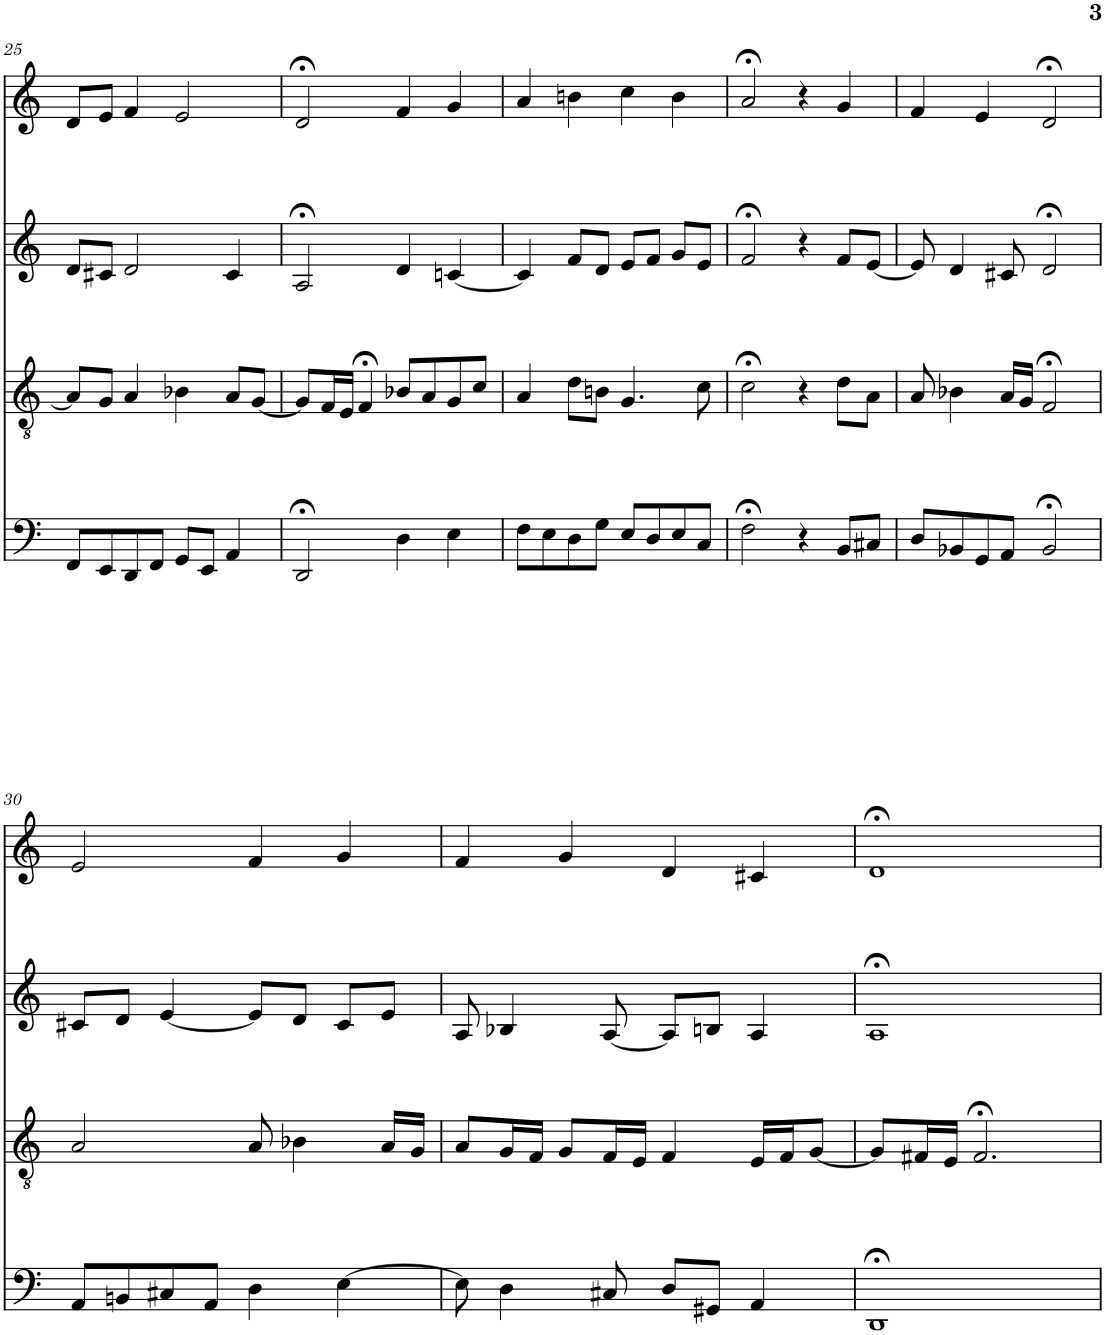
**kern	**kern	**kern	**kern
*part4	*part3	*part2	*part1
*staff4	*staff3	*staff2	*staff1
*I"bass	*I"tenor	*I"alto	*I"soprn
!!LO:PB:g=z
*clefF4	*clefGv2	*clefG2	*clefG2
*k[]	*k[]	*k[]	*k[]
*M4/4	*M4/4	*M4/4	*M4/4
=25	=25	=25	=25
8FF/L	8A/L]	8d/L	8d/L
8EE/	8G/J	8c#X/J	8e/J
8DD/	4A/	2d/	4f/
8FF/J	.	.	.
8GG/L	4B-X\	.	2e/
8EE/J	.	.	.
4AA/	8A/L	4c#/	.
.	[8G/J	.	.
=26	=26	=26	=26
2DD;</	8G/L]	2A;</	2d;</
.	16F/L	.	.
.	16E/JJ	.	.
.	4F;</	.	.
4D\	8B-X/L	4d/	4f/
.	8A/	.	.
4E\	8G/	[4cn/	4g/
.	8c/J	.	.
=27	=27	=27	=27
8F\L	4A/	4c/]	4a/
8E\	.	.	.
8D\	8d\L	8f/L	4bn\
8G\J	8Bn\J	8d/J	.
8E/L	4.G/	8e/L	4cc\
8D/	.	8f/J	.
8E/	.	8g/L	4b\
8C/J	8c\	8e/J	.
=28	=28	=28	=28
2F;<\	2c;<\	2f;</	2a;</
4r	4r	4r	4r
8BB/L	8d\L	8f/L	4g/
8C#X/J	8A\J	[8e/J	.
=29	=29	=29	=29
8D/L	8A/	8e/]	4f/
8BB-X/	4B-X\	4d/	.
8GG/	.	.	4e/
8AA/J	16A/LL	8c#X/	.
.	16G/JJ	.	.
2BB-;</	2F;</	2d;</	2d;</
!!LO:LB:g=z
=30	=30	=30	=30
8AA/L	2A/	8c#X/L	2e/
8BBn/	.	8d/J	.
8C#X/	.	[4e/	.
8AA/J	.	.	.
4D\	8A/	8e/L]	4f/
.	4B-X\	8d/J	.
[4E\	.	8c#/L	4g/
.	16A/LL	8e/J	.
.	16G/JJ	.	.
=31	=31	=31	=31
8E\]	8A/L	8A/	4f/
4D\	16G/L	4B-X/	.
.	16F/JJ	.	.
.	8G/L	.	4g/
8C#X/	16F/L	[8A/	.
.	16E/JJ	.	.
8D/L	4F/	8A/L]	4d/
8GG#X/J	.	8Bn/J	.
4AA/	16E/LL	4A/	4c#X/
.	16F/J	.	.
.	[8G/J	.	.
=32	=32	=32	=32
1DD;<	8G/L]	1A;<	1d;<
.	16F#X/L	.	.
.	16E/JJ	.	.
.	2.F#;</	.	.
=	=	=	=
*-	*-	*-	*-
